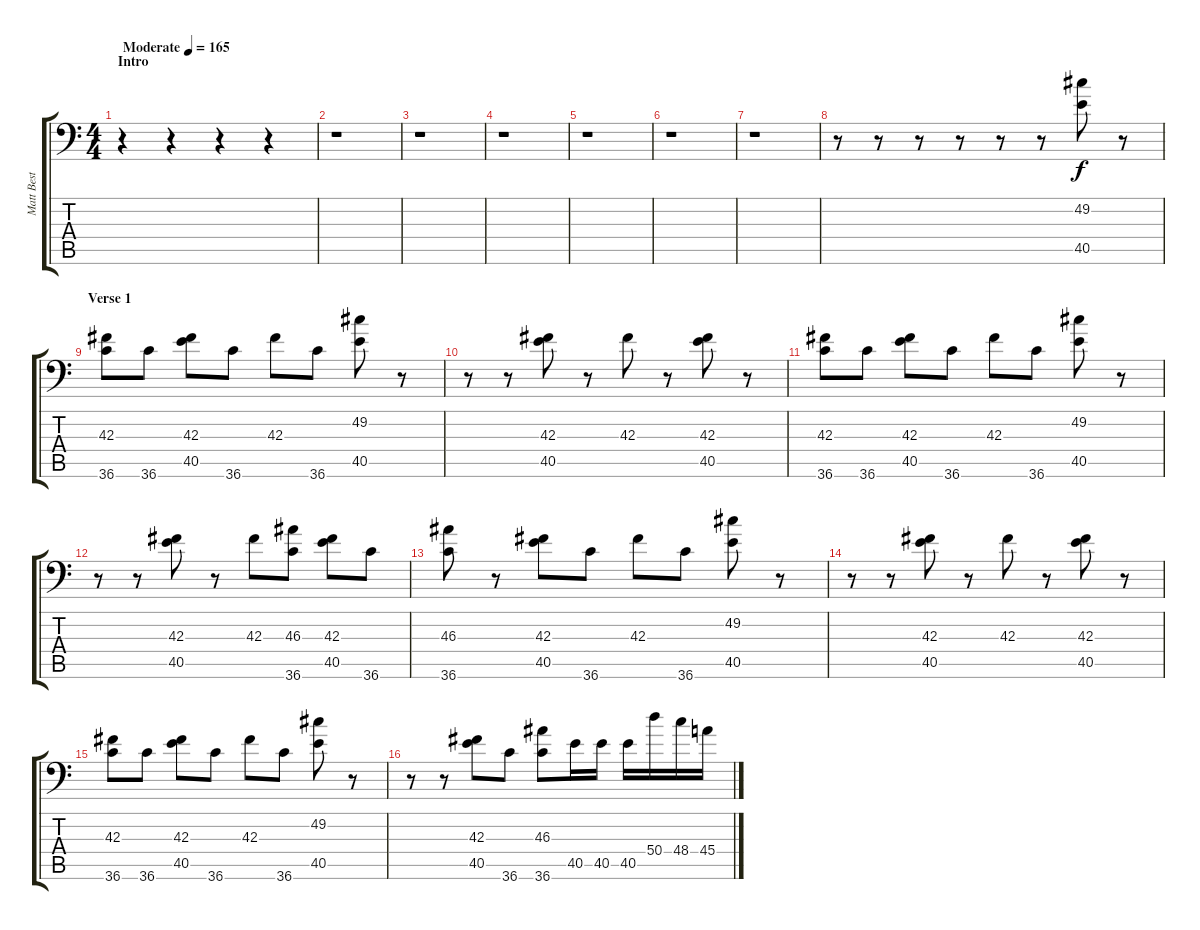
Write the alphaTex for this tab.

\track ("Matt Best" "Matt Best") {instrument acousticgrandpiano}
\staff {score tabs}
\tuning (C-1 C-1 C-1 C-1 C-1 C-1) {hide}
\ts (4 4)
\section ("" "Intro")
\tempo (165 "Moderate")
\clef f4
\ks c
r.4{dy f instrument acousticgrandpiano} r.4 r.4 r.4 |
r.1 |
r.1 |
r.1 |
r.1 |
r.1 |
r.1 |
r.8 r.8 r.8 r.8 r.8 r.8 (49.2 40.5).8 r.8 |
\section ("" "Verse 1")
(42.3 36.6).8 36.6.8 (42.3 40.5).8 36.6.8 42.3.8 36.6.8 (49.2 40.5).8 r.8 |
r.8 r.8 (42.3 40.5).8 r.8 42.3.8 r.8 (42.3 40.5).8 r.8 |
(42.3 36.6).8 36.6.8 (42.3 40.5).8 36.6.8 42.3.8 36.6.8 (49.2 40.5).8 r.8 |
r.8 r.8 (42.3 40.5).8 r.8 42.3.8 (46.3 36.6).8 (42.3 40.5).8 36.6.8 |
(46.3 36.6).8 r.8 (42.3 40.5).8 36.6.8 42.3.8 36.6.8 (49.2 40.5).8 r.8 |
r.8 r.8 (42.3 40.5).8 r.8 42.3.8 r.8 (42.3 40.5).8 r.8 |
(42.3 36.6).8 36.6.8 (42.3 40.5).8 36.6.8 42.3.8 36.6.8 (49.2 40.5).8 r.8 |
r.8 r.8 (42.3 40.5).8 36.6.8 (46.3 36.6).8 40.5.16 40.5.16 40.5.16 50.4.16 48.4.16 45.4.16
